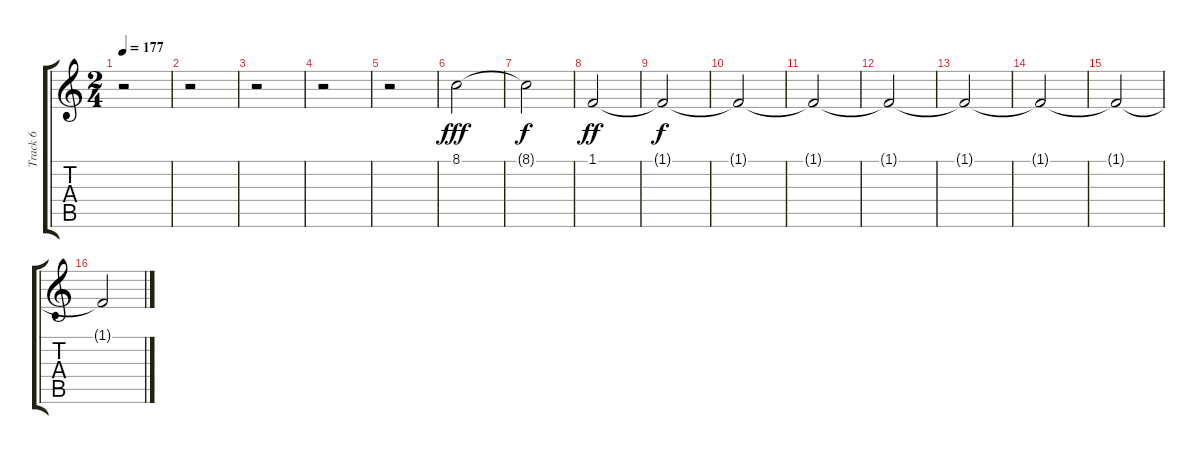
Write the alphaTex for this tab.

\track ("Track 6" "Track 6") {instrument applause}
\staff {score tabs}
\tuning (E4 B3 G3 D3 A2 E2) {hide}
\ts (2 4)
\tempo 177
\clef g2
\ks c
r.2{dy fff} |
r.2 |
r.2 |
r.2 |
r.2 |
8.1.2 |
8.1{t}.2{dy f} |
1.1.2{dy ff} |
1.1{t}.2{dy f} |
1.1{t}.2 |
1.1{t}.2 |
1.1{t}.2 |
1.1{t}.2 |
1.1{t}.2 |
1.1{t}.2 |
1.1{t}.2
